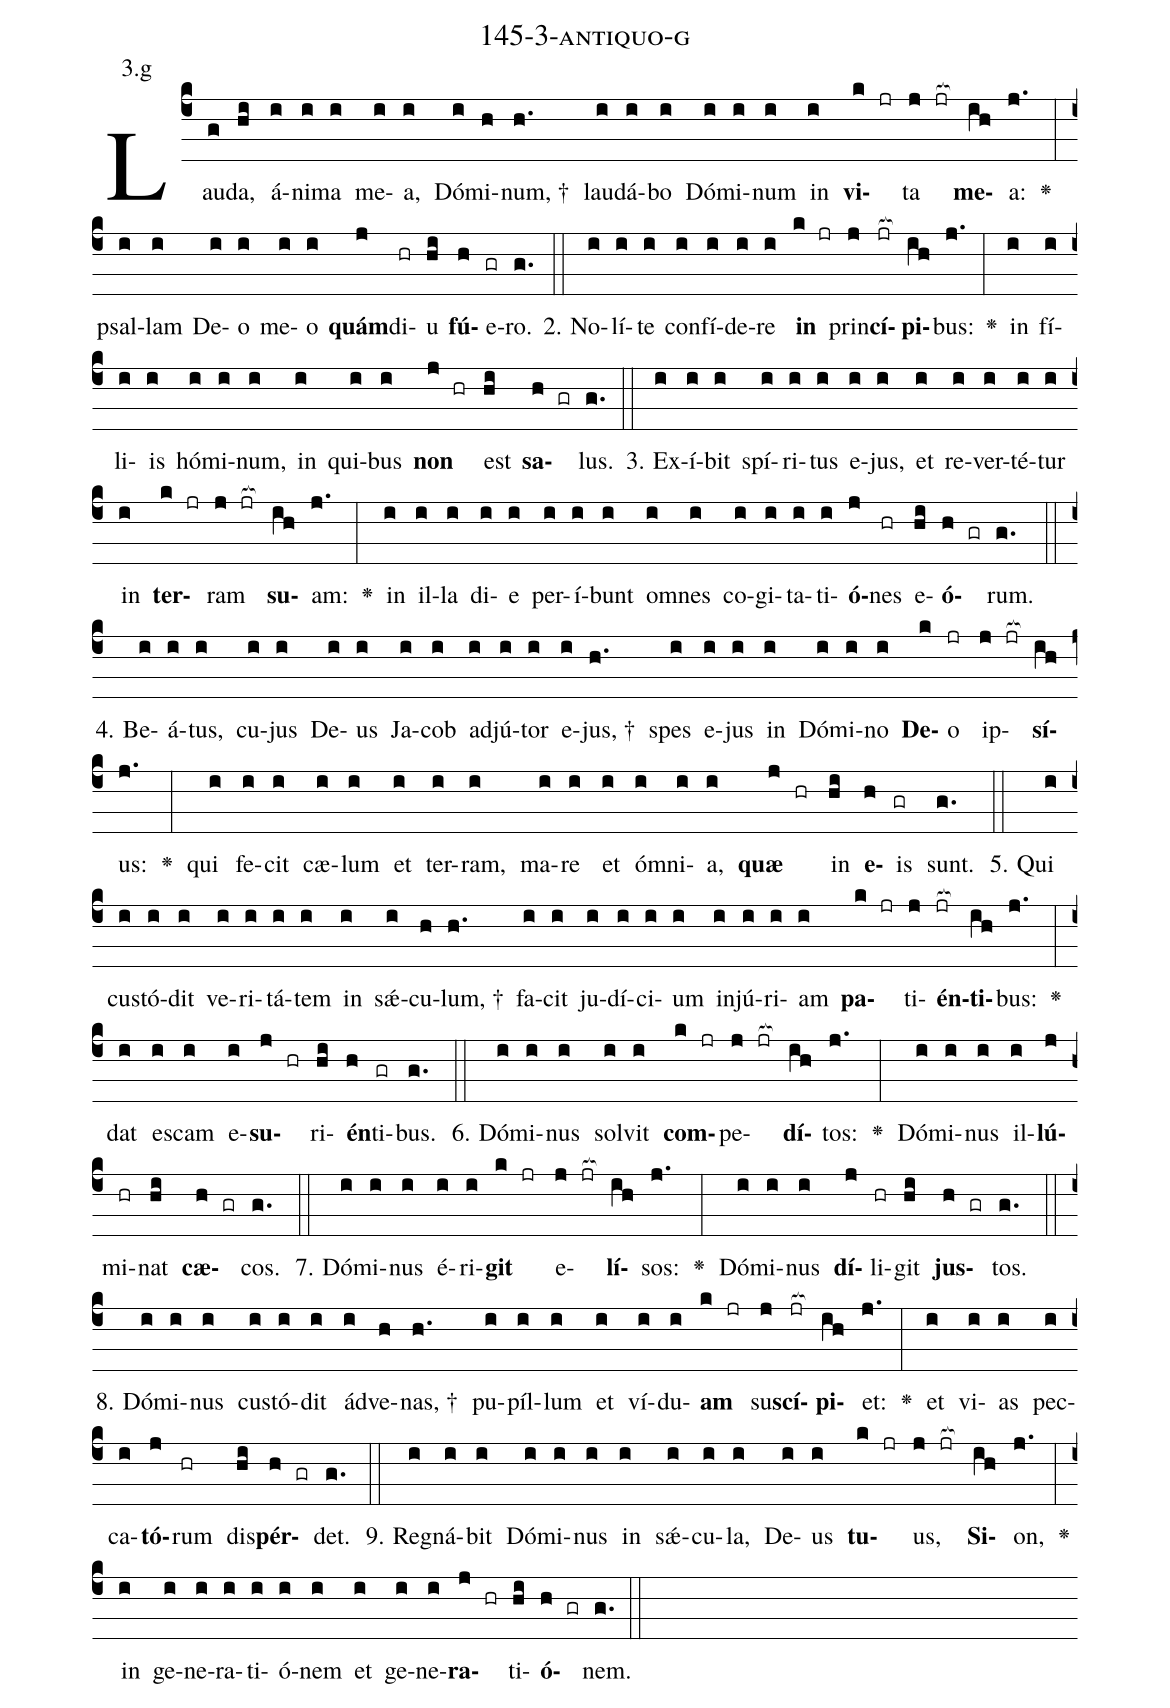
name: 145-3-antiquo-g;
annotation: 3.g;
%%
(c4)Lau(g)da,(hi) á(i)ni(i)ma(i) me(i)a,(i) Dó(i)mi(h)num, †(h.) lau(i)dá(i)bo(i) Dó(i)mi(i)num(i) in(i) <b>vi</b>(k jr)ta(j jr[ocb:1{]) <b>me</b>(ih[ocb:0}])a:(j.) <v>\greheightstar</v>(:) psal(i)lam(i) De(i)o(i) me(i)o(i) <b>quám</b>(j)di(hr)u(hi) <b>fú</b>(h)e(gr)ro.(g.) (::)
2. No(i)lí(i)te(i) con(i)fí(i)de(i)re(i) <b>in</b>(k jr) prin(j)<b>cí</b>(jr[ocb:1{])<b>pi</b>(ih[ocb:0}])bus:(j.) <v>\greheightstar</v>(:) in(i) fí(i)li(i)is(i) hó(i)mi(i)num,(i) in(i) qui(i)bus(i) <b>non</b>(j hr) est(hi) <b>sa</b>(h gr)lus.(g.) (::)
3. Ex(i)í(i)bit(i) spí(i)ri(i)tus(i) e(i)jus,(i) et(i) re(i)ver(i)té(i)tur(i) in(i) <b>ter</b>(k jr)ram(j jr[ocb:1{]) <b>su</b>(ih[ocb:0}])am:(j.) <v>\greheightstar</v>(:) in(i) il(i)la(i) di(i)e(i) per(i)í(i)bunt(i) om(i)nes(i) co(i)gi(i)ta(i)ti(i)<b>ó</b>(j)nes(hr) e(hi)<b>ó</b>(h gr)rum.(g.) (::)
4. Be(i)á(i)tus,(i) cu(i)jus(i) De(i)us(i) Ja(i)cob(i) ad(i)jú(i)tor(i) e(i)jus, †(h.) spes(i) e(i)jus(i) in(i) Dó(i)mi(i)no(i) <b>De</b>(k)o(jr) ip(j jr[ocb:1{])<b>sí</b>(ih[ocb:0}])us:(j.) <v>\greheightstar</v>(:) qui(i) fe(i)cit(i) cæ(i)lum(i) et(i) ter(i)ram,(i) ma(i)re(i) et(i) óm(i)ni(i)a,(i) <b>quæ</b>(j hr) in(hi) <b>e</b>(h)is(gr) sunt.(g.) (::)
5. Qui(i) cus(i)tó(i)dit(i) ve(i)ri(i)tá(i)tem(i) in(i) sǽ(i)cu(h)lum, †(h.) fa(i)cit(i) ju(i)dí(i)ci(i)um(i) in(i)jú(i)ri(i)am(i) <b>pa</b>(k jr)ti(j)<b>én</b>(jr[ocb:1{])<b>ti</b>(ih[ocb:0}])bus:(j.) <v>\greheightstar</v>(:) dat(i) es(i)cam(i) e(i)<b>su</b>(j hr)ri(hi)<b>én</b>(h)ti(gr)bus.(g.) (::)
6. Dó(i)mi(i)nus(i) sol(i)vit(i) <b>com</b>(k jr)pe(j jr[ocb:1{])<b>dí</b>(ih[ocb:0}])tos:(j.) <v>\greheightstar</v>(:) Dó(i)mi(i)nus(i) il(i)<b>lú</b>(j)mi(hr)nat(hi) <b>cæ</b>(h gr)cos.(g.) (::)
7. Dó(i)mi(i)nus(i) é(i)ri(i)<b>git</b>(k jr) e(j jr[ocb:1{])<b>lí</b>(ih[ocb:0}])sos:(j.) <v>\greheightstar</v>(:) Dó(i)mi(i)nus(i) <b>dí</b>(j)li(hr)git(hi) <b>jus</b>(h gr)tos.(g.) (::)
8. Dó(i)mi(i)nus(i) cus(i)tó(i)dit(i) ád(i)ve(h)nas, †(h.) pu(i)píl(i)lum(i) et(i) ví(i)du(i)<b>am</b>(k jr) su(j)<b>scí</b>(jr[ocb:1{])<b>pi</b>(ih[ocb:0}])et:(j.) <v>\greheightstar</v>(:) et(i) vi(i)as(i) pec(i)ca(i)<b>tó</b>(j)rum(hr) dis(hi)<b>pér</b>(h gr)det.(g.) (::)
9. Re(i)gná(i)bit(i) Dó(i)mi(i)nus(i) in(i) sǽ(i)cu(i)la,(i) De(i)us(i) <b>tu</b>(k jr)us,(j jr[ocb:1{]) <b>Si</b>(ih[ocb:0}])on,(j.) <v>\greheightstar</v>(:) in(i) ge(i)ne(i)ra(i)ti(i)ó(i)nem(i) et(i) ge(i)ne(i)<b>ra</b>(j hr)ti(hi)<b>ó</b>(h gr)nem.(g.) (::)
